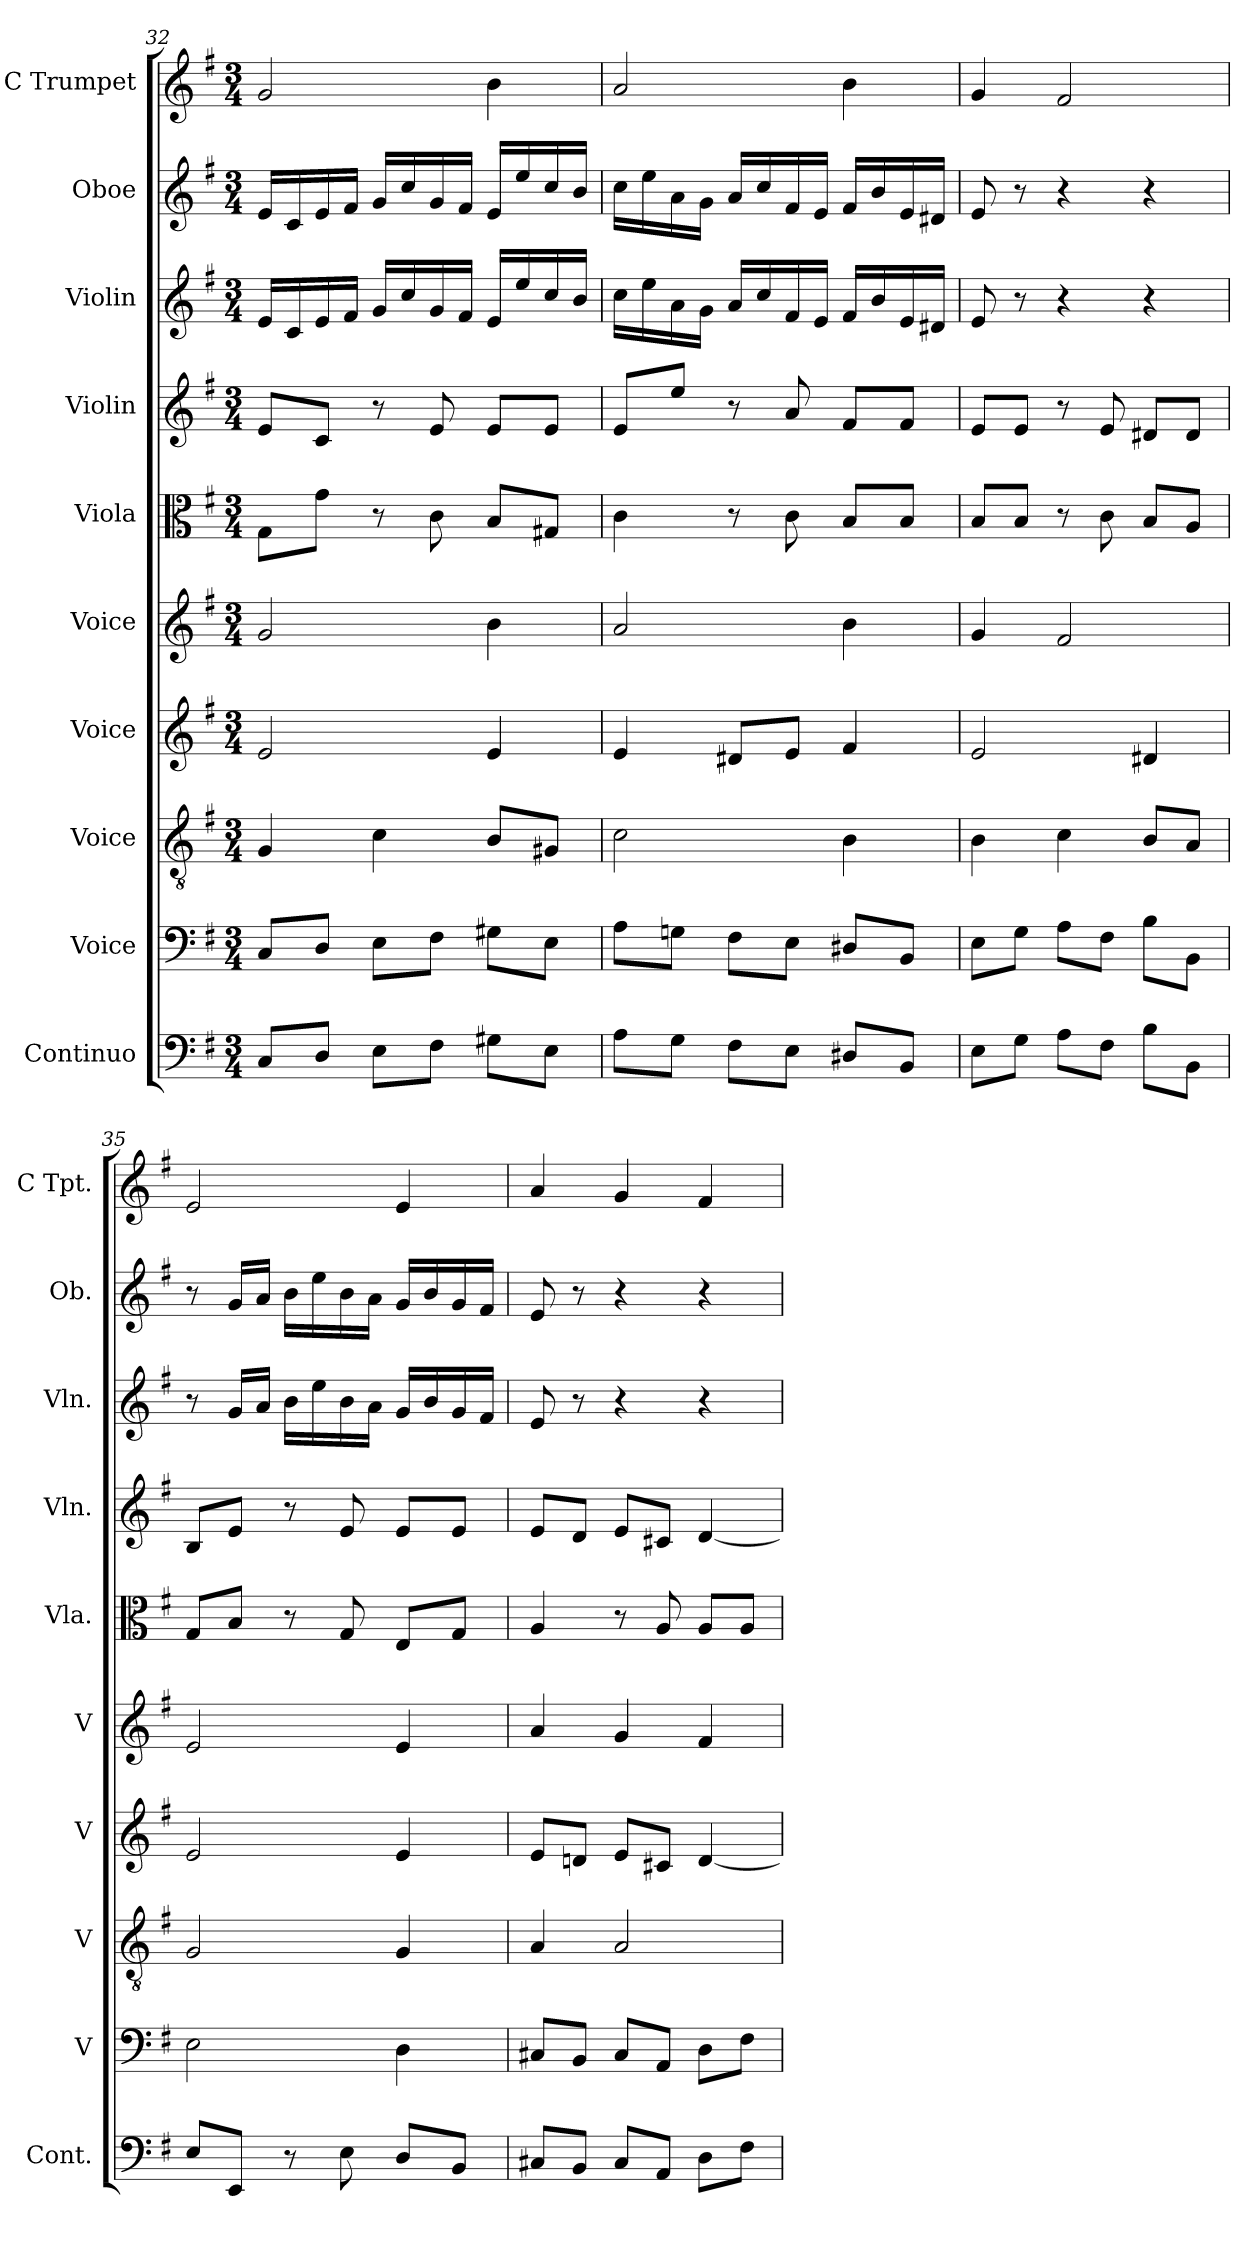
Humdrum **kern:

**kern	**kern	**kern	**kern	**kern	**kern	**kern	**kern	**kern	**kern
*part10	*part9	*part8	*part7	*part6	*part5	*part4	*part3	*part2	*part1
*staff10	*staff9	*staff8	*staff7	*staff6	*staff5	*staff4	*staff3	*staff2	*staff1
*I"Continuo	*I"Voice	*I"Voice	*I"Voice	*I"Voice	*I"Viola	*I"Violin	*I"Violin	*I"Oboe	*I"C Trumpet
*I'Cont.	*I'V	*I'V	*I'V	*I'V	*I'Vla.	*I'Vln.	*I'Vln.	*I'Ob.	*I'C Tpt.
*clefF4	*clefF4	*clefGv2	*clefG2	*clefG2	*clefC3	*clefG2	*clefG2	*clefG2	*clefG2
*k[f#]	*k[f#]	*k[f#]	*k[f#]	*k[f#]	*k[f#]	*k[f#]	*k[f#]	*k[f#]	*k[f#]
*M3/4	*M3/4	*M3/4	*M3/4	*M3/4	*M3/4	*M3/4	*M3/4	*M3/4	*M3/4
=32	=32	=32	=32	=32	=32	=32	=32	=32	=32
8CL	8CL	4G	2e	2g	8GL	8eL	16eLL	16eLL	2g
.	.	.	.	.	.	.	16c	16c	.
8DJ	8DJ	.	.	.	8gJ	8cJ	16e	16e	.
.	.	.	.	.	.	.	16f#JJ	16f#JJ	.
8EL	8EL	4c	.	.	8r	8r	16gLL	16gLL	.
.	.	.	.	.	.	.	16cc	16cc	.
8F#J	8F#J	.	.	.	8c	8e	16g	16g	.
.	.	.	.	.	.	.	16f#JJ	16f#JJ	.
8G#XL	8G#XL	8BL	4e	4b	8BL	8eL	16eLL	16eLL	4b
.	.	.	.	.	.	.	16ee	16ee	.
8EJ	8EJ	8G#XJ	.	.	8G#XJ	8eJ	16cc	16cc	.
.	.	.	.	.	.	.	16bJJ	16bJJ	.
=33	=33	=33	=33	=33	=33	=33	=33	=33	=33
8AL	8AL	2c	4e	2a	4c	8eL	16ccLL	16ccLL	2a
.	.	.	.	.	.	.	16ee	16ee	.
8GJ	8GnJ	.	.	.	.	8eeJ	16a	16a	.
.	.	.	.	.	.	.	16gJJ	16gJJ	.
8F#L	8F#L	.	8d#XL	.	8r	8r	16aLL	16aLL	.
.	.	.	.	.	.	.	16cc	16cc	.
8EJ	8EJ	.	8eJ	.	8c	8a	16f#	16f#	.
.	.	.	.	.	.	.	16eJJ	16eJJ	.
8D#XL	8D#XL	4B	4f#	4b	8BL	8f#L	16f#LL	16f#LL	4b
.	.	.	.	.	.	.	16b	16b	.
8BBJ	8BBJ	.	.	.	8BJ	8f#J	16e	16e	.
.	.	.	.	.	.	.	16d#XJJ	16d#XJJ	.
=34	=34	=34	=34	=34	=34	=34	=34	=34	=34
8EL	8EL	4B	2e	4g	8BL	8eL	8e	8e	4g
8GJ	8GJ	.	.	.	8BJ	8eJ	8r	8r	.
8AL	8AL	4c	.	2f#	8r	8r	4r	4r	2f#
8F#J	8F#J	.	.	.	8c	8e	.	.	.
8BL	8BL	8BL	4d#X	.	8BL	8d#XL	4r	4r	.
8BBJ	8BBJ	8AJ	.	.	8AJ	8d#J	.	.	.
=35	=35	=35	=35	=35	=35	=35	=35	=35	=35
8EL	2E	2G	2e	2e	8GL	8BL	8r	8r	2e
8EEJ	.	.	.	.	8BJ	8eJ	16gLL	16gLL	.
.	.	.	.	.	.	.	16aJJ	16aJJ	.
8r	.	.	.	.	8r	8r	16bLL	16bLL	.
.	.	.	.	.	.	.	16ee	16ee	.
8E	.	.	.	.	8G	8e	16b	16b	.
.	.	.	.	.	.	.	16aJJ	16aJJ	.
8DL	4D	4G	4e	4e	8EL	8eL	16gLL	16gLL	4e
.	.	.	.	.	.	.	16b	16b	.
8BBJ	.	.	.	.	8GJ	8eJ	16g	16g	.
.	.	.	.	.	.	.	16f#JJ	16f#JJ	.
=36	=36	=36	=36	=36	=36	=36	=36	=36	=36
8C#XL	8C#XL	4A	8eL	4a	4A	8eL	8e	8e	4a
8BBJ	8BBJ	.	8dnJ	.	.	8dJ	8r	8r	.
8C#L	8C#L	2A	8eL	4g	8r	8eL	4r	4r	4g
8AAJ	8AAJ	.	8c#XJ	.	8A	8c#XJ	.	.	.
8DL	8DL	.	[4d	4f#	8AL	[4d	4r	4r	4f#
8F#J	8F#J	.	.	.	8AJ	.	.	.	.
=	=	=	=	=	=	=	=	=	=
*-	*-	*-	*-	*-	*-	*-	*-	*-	*-
